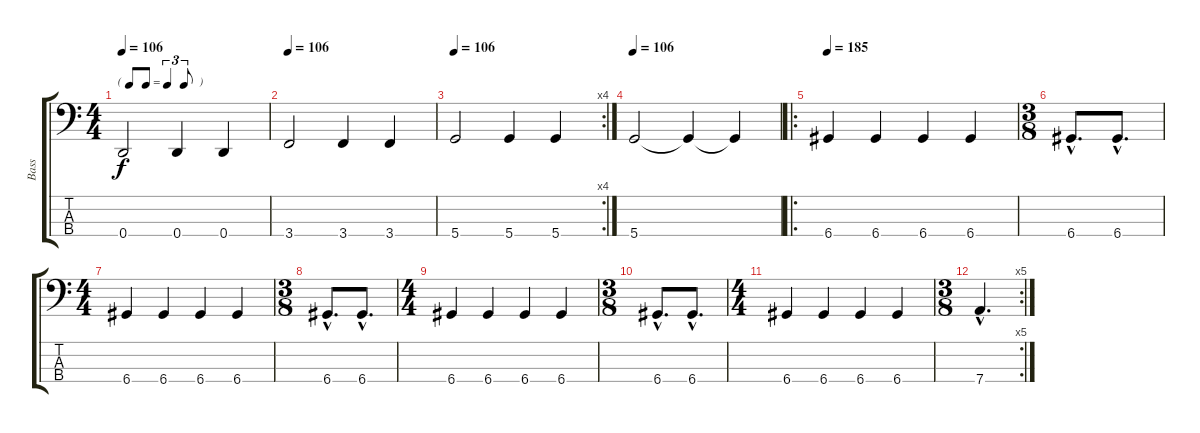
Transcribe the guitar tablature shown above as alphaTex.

\track ("Bass" "Bass") {instrument slapbass1}
\staff {score tabs}
\tuning (G2 D2 A1 D1) {hide}
\ts (4 4)
\tf triplet8th
\tempo 106
\clef f4
\ks c
0.4.2{dy f} 0.4.4 0.4.4 |
\tempo 106
3.4.2 3.4.4 3.4.4 |
\rc 4
\tempo 106
5.4.2 5.4.4 5.4.4 |
\tempo 106
5.4.2 5.4{t}.4 5.4{t}.4 |
\ro
\tempo 185
6.4.4 6.4.4 6.4.4 6.4.4 |
\ts (3 8)
6.4{hac}.8{d} 6.4{hac}.8{d} |
\ts (4 4)
6.4.4 6.4.4 6.4.4 6.4.4 |
\ts (3 8)
6.4{hac}.8{d} 6.4{hac}.8{d} |
\ts (4 4)
6.4.4 6.4.4 6.4.4 6.4.4 |
\ts (3 8)
6.4{hac}.8{d} 6.4{hac}.8{d} |
\ts (4 4)
6.4.4 6.4.4 6.4.4 6.4.4 |
\rc 5
\ts (3 8)
7.4{hac}.4{d}
